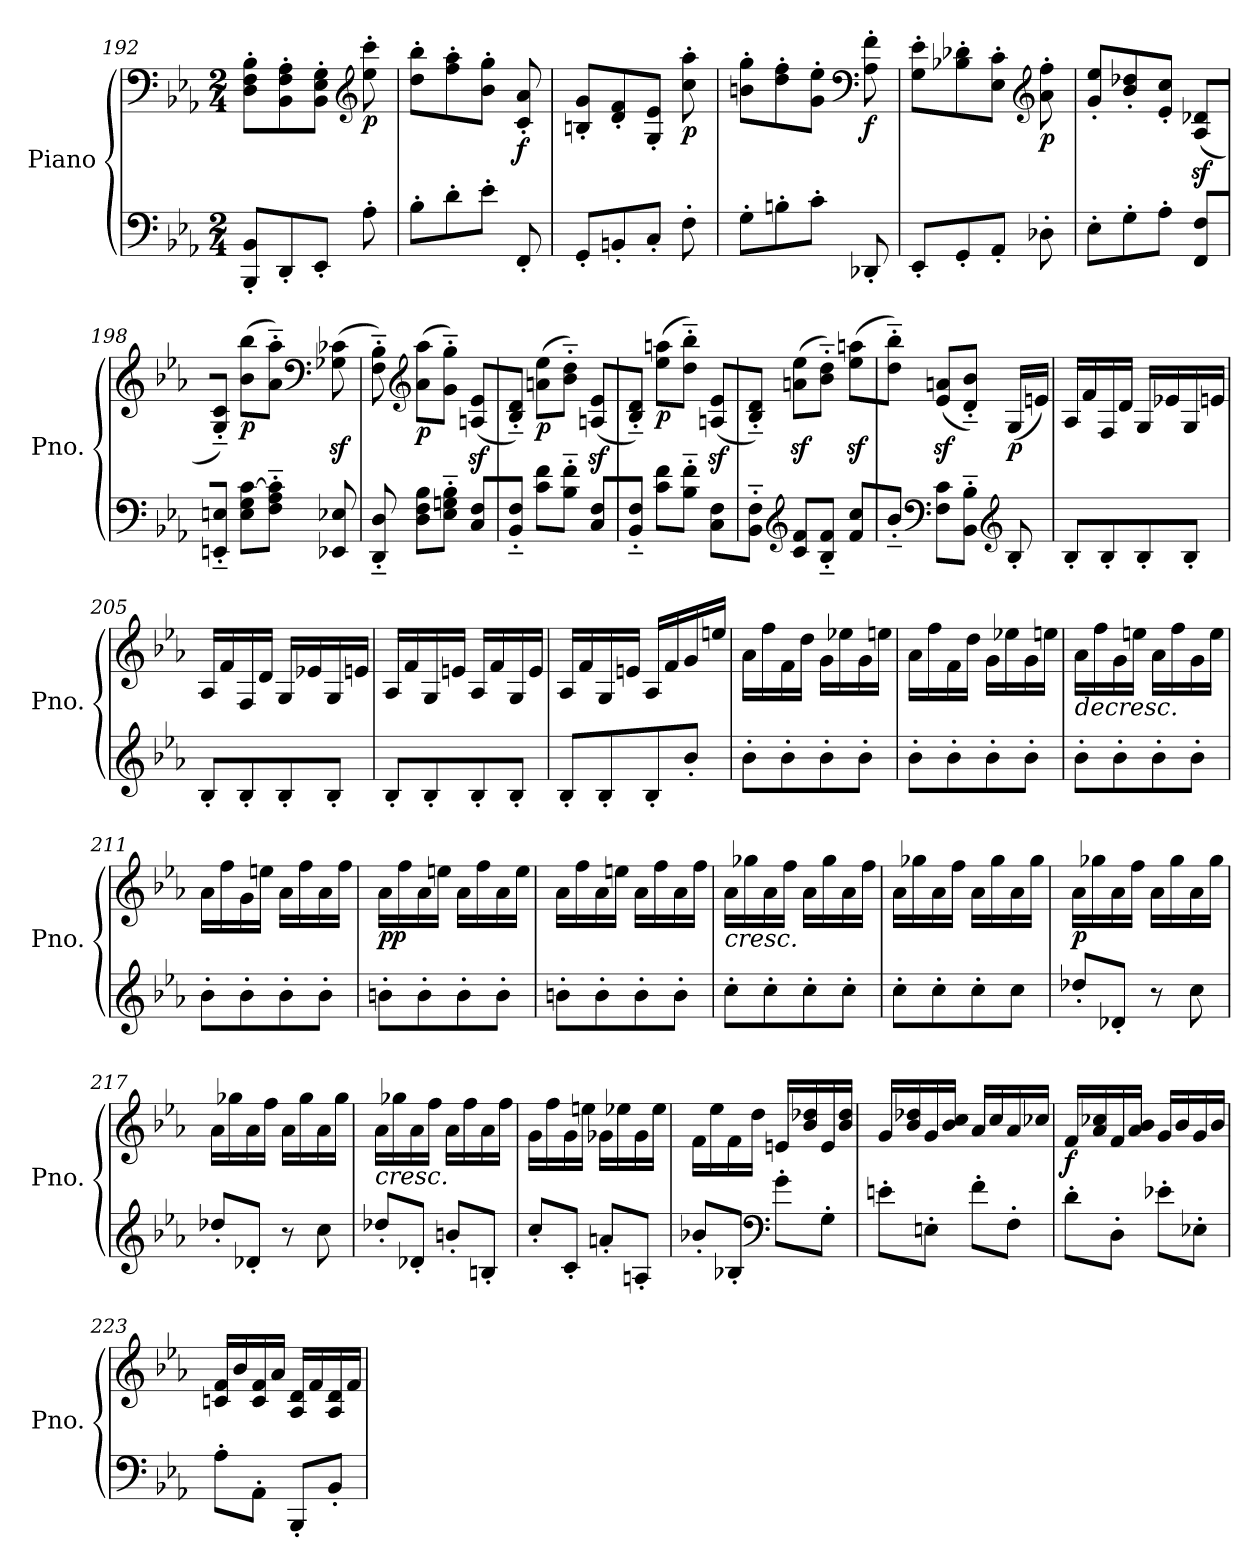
**kern	**kern	**dynam
*part1	*part1	*part1
*staff2	*staff1	*staff1/2
*I"Piano	*	*
*I'Pno.	*	*
*clefF4	*clefF4	*
*k[b-e-a-]	*k[b-e-a-]	*
*M2/4	*M2/4	*
=192	=192	=192
8BBB-/' 8BB-/'L	8D\' 8F\' 8B-\'L	.
8DD'/	8BB-\' 8F\' 8A-\'	.
8EE-'/J	8BB-\' 8E-\' 8G\'J	.
*	*clefG2	*
!	!	!LO:DY:b
8A-'\	8ee-\' 8ccc\'	p
=193	=193	=193
8B-'\L	8dd\' 8bb-\'L	.
8d'\	8ff\' 8aa-\'	.
8e-'\J	8b-\' 8gg\'J	.
!	!	!LO:DY:b
8FF'/	8c/' 8a-/'	f
=194	=194	=194
8GG'/L	8Bn/' 8g/'L	.
8BBn'/	8d/' 8f/'	.
8C'/J	8G/' 8e-/'J	.
!	!	!LO:DY:b
8F'\	8cc\' 8aa-\'	p
=195	=195	=195
8G'\L	8bn\' 8gg\'L	.
8Bn'\	8dd\' 8ff\'	.
8c'\J	8g\' 8ee-\'J	.
*	*clefF4	*
!	!	!LO:DY:b
8DD-X'/	8A-\' 8f\'	f
=196	=196	=196
8EE-'/L	8G\' 8e-\'L	.
8GG'/	8B-X\' 8d-X\'	.
8AA-'/J	8E-\' 8c\'J	.
*	*clefG2	*
!	!	!LO:DY:b
8D-X'\	8a-\' 8ff\'	p
=197	=197	=197
8E-'\L	8g/' 8ee-/'L	.
8G'\	8b-/' 8dd-X/'	.
8A-'\J	8e-/' 8cc/'J	.
8FF/ 8F/L	(8A-/z< 8d-X/z<L	.
=198	=198	=198
8EEn/'~ 8En/'~J	8G/'~ 8c/'~J)	.
!	!	!LO:DY:b
8E\ 8G\ [8c\L	(8b-\ 8bb-\L	p
8F\'~ 8A-\'~ 8c\]'~J	8a-\'~ 8aa-\'~J)	.
*	*clefF4	*
8EE-X/ 8E-X/	(8G-X\z< 8c-X\z<	.
!!LO:LB:g=z
=199	=199	=199
8DD/'~ 8D/'~	8F\'~ 8B-\'~)	.
*	*clefG2	*
!	!	!LO:DY:b
8D\ 8F\ 8B-\L	(8a-\ 8aa-\L	p
8E-\'~ 8Gn\'~ 8B-\'~J	8g\'~ 8gg\'~J)	.
8C/ 8F/L	(8An/z< 8e-/z<L	.
=200	=200	=200
8BB-/'~ 8F/'~J	8B-/'~ 8d/'~J)	.
!	!	!LO:DY:b
8c\ 8f\L	(8an\ 8ee-\L	p
8B-\'~ 8f\'~J	8b-\'~ 8dd\'~J)	.
8C/ 8F/L	(8An/z< 8e-/z<L	.
=201	=201	=201
8BB-/'~ 8F/'~J	8B-/'~ 8d/'~J)	.
!	!	!LO:DY:b
8c\ 8f\L	(8ee-\ 8aan\L	p
8B-\'~ 8f\'~J	8dd\'~ 8bb-\'~J)	.
8C\ 8F\L	(8An/z< 8e-/z<L	.
=202	=202	=202
8BB-\'~ 8F\'~J	8B-/'~ 8d/'~J)	.
*clefG2	*	*
8c/ 8f/L	(8an\z< 8ee-\z<L	.
8B-/'~ 8f/'~J	8b-\'~ 8dd\'~J)	.
8f/ 8cc/L	(8ee-\z< 8aan\z<L	.
=203	=203	=203
8b-'~/J	8dd\'~ 8bb-\'~J)	.
*clefF4	*	*
8F\ 8c\L	(8e-/z< 8an/z<L	.
8BB-\'~ 8B-\'~J	8d/'~ 8b-/'~J)	.
*clefG2	*	*
!	!	!LO:DY:b
8B-'/	(16G/LL	p
.	16en/JJ)	.
=204	=204	=204
8B-'/L	16A-/LL	.
.	16f/	.
8B-'/	16F/	.
.	16d/JJ	.
8B-'/	16G/LL	.
.	16e-X/	.
8B-'/J	16G/	.
.	16en/JJ	.
!!LO:LB:g=z
=205	=205	=205
8B-'/L	16A-/LL	.
.	16f/	.
8B-'/	16F/	.
.	16d/JJ	.
8B-'/	16G/LL	.
.	16e-X/	.
8B-'/J	16G/	.
.	16en/JJ	.
=206	=206	=206
8B-'/L	16A-/LL	.
.	16f/	.
8B-'/	16G/	.
.	16en/JJ	.
8B-'/	16A-/LL	.
.	16f/	.
8B-'/J	16G/	.
.	16e/JJ	.
=207	=207	=207
8B-'/L	16A-/LL	.
.	16f/	.
8B-'/	16G/	.
.	16en/JJ	.
8B-'/	16A-/LL	.
.	16f/	.
8b-'/J	16g/	.
.	16een/JJ	.
=208	=208	=208
8b-'\L	16a-\LL	.
.	16ff\	.
8b-'\	16f\	.
.	16dd\JJ	.
8b-'\	16g\LL	.
.	16ee-X\	.
8b-'\J	16g\	.
.	16een\JJ	.
=209	=209	=209
8b-'\L	16a-\LL	.
.	16ff\	.
8b-'\	16f\	.
.	16dd\JJ	.
8b-'\	16g\LL	.
.	16ee-X\	.
8b-'\J	16g\	.
.	16een\JJ	.
!!LO:LB:g=z
=210	=210	=210
!	!LO:TX:b:i:t=decresc.	!
8b-'\L	16a-\LL	.
.	16ff\	.
8b-'\	16g\	.
.	16een\JJ	.
8b-'\	16a-\LL	.
.	16ff\	.
8b-'\J	16g\	.
.	16ee\JJ	.
=211	=211	=211
8b-'\L	16a-\LL	.
.	16ff\	.
8b-'\	16g\	.
.	16een\JJ	.
8b-'\	16a-\LL	.
.	16ff\	.
8b-'\J	16a-\	.
.	16ff\JJ	.
=212	=212	=212
!	!	!LO:DY:b
8bn'\L	16a-\LL	pp
.	16ff\	.
8b'\	16a-\	.
.	16een\JJ	.
8b'\	16a-\LL	.
.	16ff\	.
8b'\J	16a-\	.
.	16ee\JJ	.
=213	=213	=213
8bn'\L	16a-\LL	.
.	16ff\	.
8b'\	16a-\	.
.	16een\JJ	.
8b'\	16a-\LL	.
.	16ff\	.
8b'\J	16a-\	.
.	16ff\JJ	.
=214	=214	=214
!	!LO:TX:b:i:t=cresc.	!
8cc'\L	16a-\LL	.
.	16gg-X\	.
8cc'\	16a-\	.
.	16ff\JJ	.
8cc'\	16a-\LL	.
.	16gg-\	.
8cc'\J	16a-\	.
.	16ff\JJ	.
!!LO:PB:g=z
=215	=215	=215
8cc'\L	16a-\LL	.
.	16gg-X\	.
8cc'\	16a-\	.
.	16ff\JJ	.
8cc'\	16a-\LL	.
.	16gg-\	.
8cc\J	16a-\	.
.	16gg-\JJ	.
=216	=216	=216
!	!	!LO:DY:b
8dd-X'/L	16a-\LL	p
.	16gg-X\	.
8d-X'/J	16a-\	.
.	16ff\JJ	.
8r	16a-\LL	.
.	16gg-\	.
8cc\	16a-\	.
.	16gg-\JJ	.
=217	=217	=217
8dd-X'/L	16a-\LL	.
.	16gg-X\	.
8d-X'/J	16a-\	.
.	16ff\JJ	.
8r	16a-\LL	.
.	16gg-\	.
8cc\	16a-\	.
.	16gg-\JJ	.
=218	=218	=218
!	!LO:TX:b:i:t=cresc.	!
8dd-X'/L	16a-\LL	.
.	16gg-X\	.
8d-X'/J	16a-\	.
.	16ff\JJ	.
8bn'/L	16a-\LL	.
.	16ff\	.
8Bn'/J	16a-\	.
.	16ff\JJ	.
=219	=219	=219
8cc'/L	16g\LL	.
.	16ff\	.
8c'/J	16g\	.
.	16een\JJ	.
8an'/L	16g-X\LL	.
.	16ee-X\	.
8An'/J	16g-\	.
.	16ee-\JJ	.
!!LO:LB:g=z
=220	=220	=220
8b-X'/L	16f\LL	.
.	16ee-\	.
8B-X'/J	16f\	.
.	16dd\JJ	.
*clefF4	*	*
8g'\L	16en/LL	.
.	16b-/ 16dd-X/	.
8G'\J	16e/	.
.	16b-/ 16dd-/JJ	.
=221	=221	=221
8en'\L	16g/LL	.
.	16b-/ 16dd-X/	.
8En'\J	16g/	.
.	16b-/ 16cc/JJ	.
8f'\L	16a-/LL	.
.	16cc/	.
8F'\J	16a-/	.
.	16cc-X/JJ	.
=222	=222	=222
!	!	!LO:DY:b
8d'\L	16f/LL	f
.	16a-/ 16cc-X/	.
8D'\J	16f/	.
.	16a-/ 16b-/JJ	.
8e-X'\L	16g/LL	.
.	16b-/	.
8E-X'\J	16g/	.
.	16b-/JJ	.
=223	=223	=223
8A-'\L	16cn/ 16f/LL	.
.	16b-/	.
8AA-'\J	16c/ 16f/	.
.	16a-/JJ	.
8BBB-'/L	16A-/ 16d/LL	.
.	16f/	.
8BB-'/J	16A-/ 16d/	.
.	16f/JJ	.
=	=	=
*-	*-	*-
